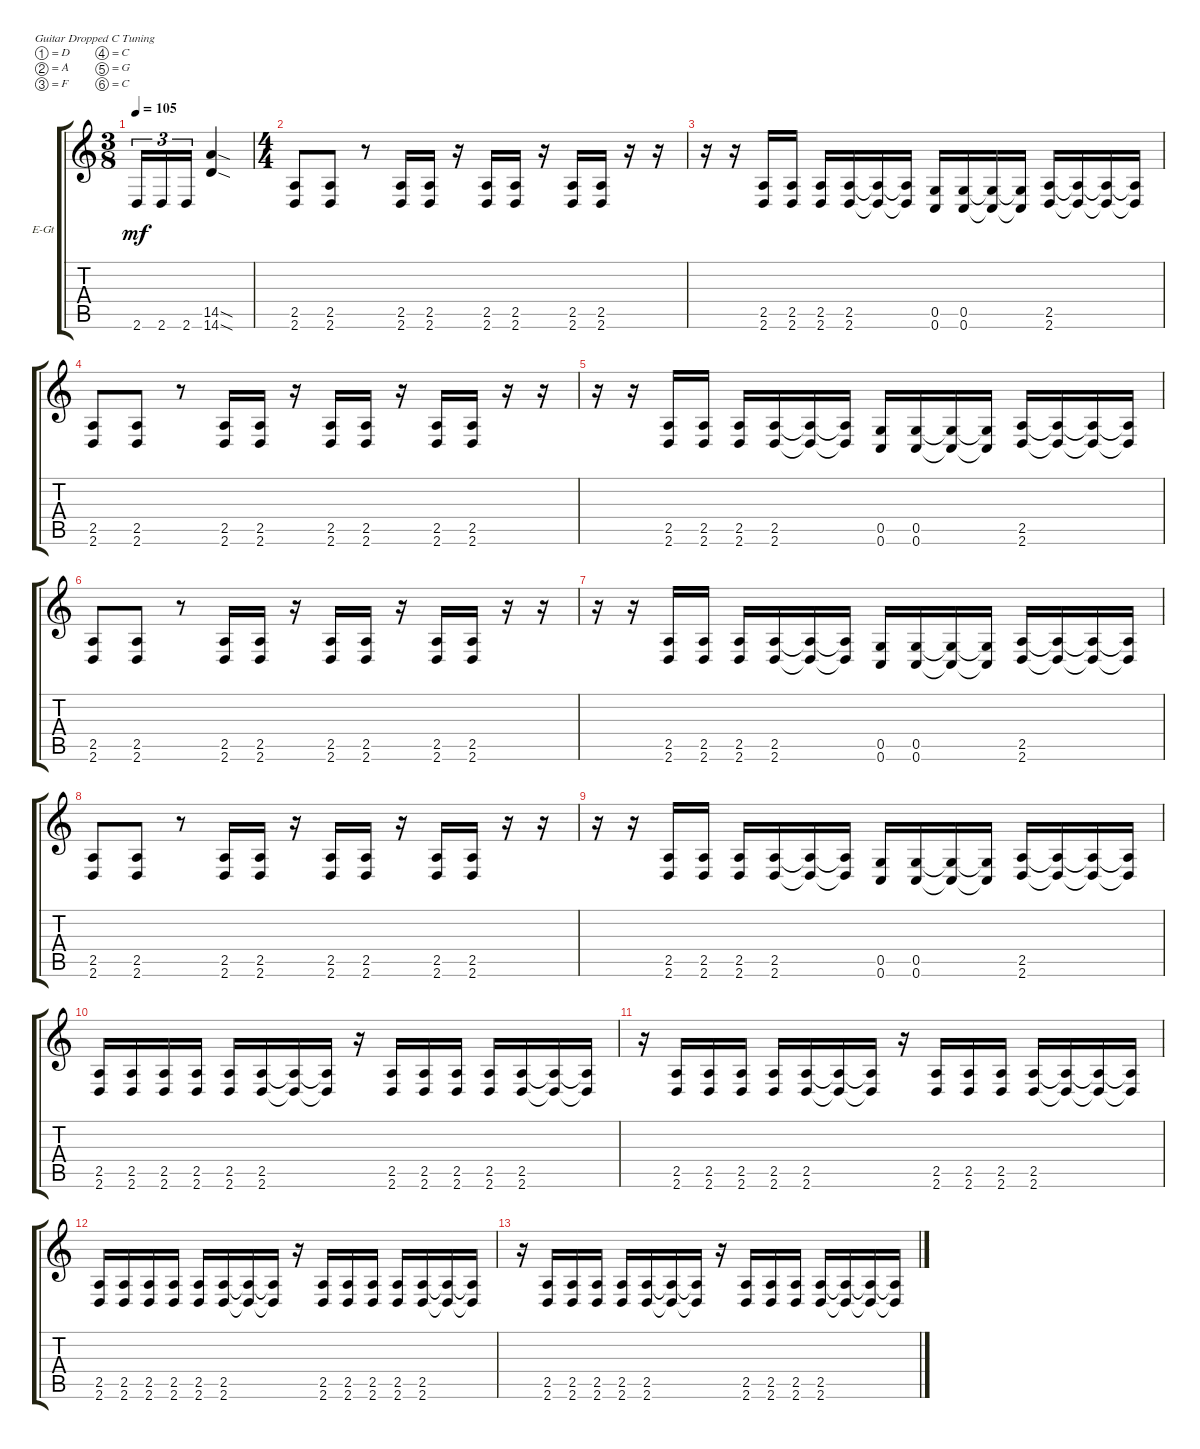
\defaultSystemsLayout 4
\bracketExtendMode groupsimilarinstruments
\firstSystemTrackNameOrientation horizontal
\otherSystemsTrackNameOrientation horizontal
\track ("Electric Guitar" "E-Gt") {instrument distortionguitar}
\staff {score tabs}
\tuning (D4 A3 F3 C3 G2 C2)
\ts (3 8)
\tempo 105
\clef g2
\ks c
2.6.16{tu (3 2) dy mf instrument distortionguitar} 2.6.16{tu (3 2)} 2.6.16{tu (3 2)} (14.6{sod} 14.5{sod}).4 |
\ts (4 4)
(2.6 2.5).8 (2.6 2.5).8 r.8 (2.6 2.5).16 (2.6 2.5).16 r.16 (2.6 2.5).16 (2.6 2.5).16 r.16 (2.6 2.5).16 (2.5 2.6).16 r.16 r.16 |
r.16 r.16 (2.6 2.5).16 (2.6 2.5).16 (2.6 2.5).16 (2.5 2.6).16 (2.6{t} 2.5{t}).16 (2.6{t} 2.5{t}).16 (0.6 0.5).16 (0.6 0.5).16 (0.6{t} 0.5{t}).16 (0.6{t} 0.5{t}).16 (2.6 2.5).16 (2.6{t} 2.5{t}).16 (2.6{t} 2.5{t}).16 (2.6{t} 2.5{t}).16 |
(2.6 2.5).8 (2.6 2.5).8 r.8 (2.6 2.5).16 (2.6 2.5).16 r.16 (2.6 2.5).16 (2.6 2.5).16 r.16 (2.6 2.5).16 (2.5 2.6).16 r.16 r.16 |
r.16 r.16 (2.6 2.5).16 (2.6 2.5).16 (2.6 2.5).16 (2.5 2.6).16 (2.6{t} 2.5{t}).16 (2.6{t} 2.5{t}).16 (0.6 0.5).16 (0.6 0.5).16 (0.6{t} 0.5{t}).16 (0.6{t} 0.5{t}).16 (2.6 2.5).16 (2.6{t} 2.5{t}).16 (2.6{t} 2.5{t}).16 (2.6{t} 2.5{t}).16 |
(2.6 2.5).8 (2.6 2.5).8 r.8 (2.6 2.5).16 (2.6 2.5).16 r.16 (2.6 2.5).16 (2.6 2.5).16 r.16 (2.6 2.5).16 (2.5 2.6).16 r.16 r.16 |
r.16 r.16 (2.6 2.5).16 (2.6 2.5).16 (2.6 2.5).16 (2.5 2.6).16 (2.6{t} 2.5{t}).16 (2.6{t} 2.5{t}).16 (0.6 0.5).16 (0.6 0.5).16 (0.6{t} 0.5{t}).16 (0.6{t} 0.5{t}).16 (2.6 2.5).16 (2.6{t} 2.5{t}).16 (2.6{t} 2.5{t}).16 (2.6{t} 2.5{t}).16 |
(2.6 2.5).8 (2.6 2.5).8 r.8 (2.6 2.5).16 (2.6 2.5).16 r.16 (2.6 2.5).16 (2.6 2.5).16 r.16 (2.6 2.5).16 (2.5 2.6).16 r.16 r.16 |
r.16 r.16 (2.6 2.5).16 (2.6 2.5).16 (2.6 2.5).16 (2.5 2.6).16 (2.6{t} 2.5{t}).16 (2.6{t} 2.5{t}).16 (0.6 0.5).16 (0.6 0.5).16 (0.6{t} 0.5{t}).16 (0.6{t} 0.5{t}).16 (2.6 2.5).16 (2.6{t} 2.5{t}).16 (2.6{t} 2.5{t}).16 (2.6{t} 2.5{t}).16 |
(2.6 2.5).16 (2.5 2.6).16 (2.5 2.6).16 (2.5 2.6).16 (2.5 2.6).16 (2.5 2.6).16 (2.5{t} 2.6{t}).16 (2.5{t} 2.6{t}).16 r.16 (2.6 2.5).16 (2.6 2.5).16 (2.5 2.6).16 (2.6 2.5).16 (2.5 2.6).16 (2.6{t} 2.5{t}).16 (2.6{t} 2.5{t}).16 |
r.16 (2.6 2.5).16 (2.5 2.6).16 (2.6 2.5).16 (2.5 2.6).16 (2.6 2.5).16 (2.5{t} 2.6{t}).16 (2.5{t} 2.6{t}).16 r.16 (2.6 2.5).16 (2.6 2.5).16 (2.6 2.5).16 (2.5 2.6).16 (2.6{t} 2.5{t}).16 (2.6{t} 2.5{t}).16 (2.5{t} 2.6{t}).16 |
(2.6 2.5).16 (2.5 2.6).16 (2.5 2.6).16 (2.5 2.6).16 (2.5 2.6).16 (2.5 2.6).16 (2.5{t} 2.6{t}).16 (2.5{t} 2.6{t}).16 r.16 (2.6 2.5).16 (2.6 2.5).16 (2.5 2.6).16 (2.6 2.5).16 (2.5 2.6).16 (2.6{t} 2.5{t}).16 (2.6{t} 2.5{t}).16 |
r.16 (2.6 2.5).16 (2.5 2.6).16 (2.6 2.5).16 (2.5 2.6).16 (2.6 2.5).16 (2.5{t} 2.6{t}).16 (2.5{t} 2.6{t}).16 r.16 (2.6 2.5).16 (2.6 2.5).16 (2.6 2.5).16 (2.5 2.6).16 (2.6{t} 2.5{t}).16 (2.6{t} 2.5{t}).16 (2.5{t} 2.6{t}).16
